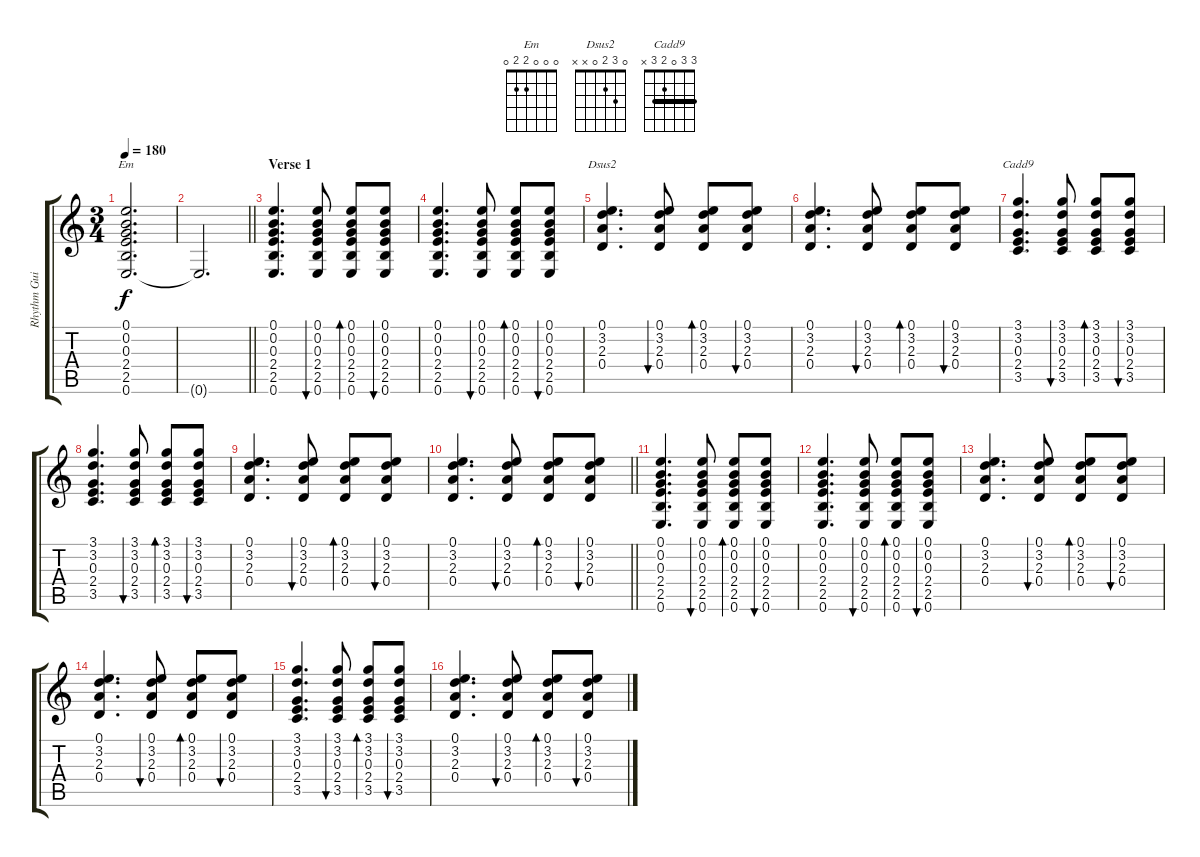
\track ("Rhythm Guitar" "Rhythm Gui") {instrument acousticguitarsteel}
\staff {score tabs}
\tuning (E4 B3 G3 D3 A2 E2) {hide}
\chord ("Em" 0 0 0 2 2 0)
\chord ("Dsus2" 0 3 2 0 x x)
\chord ("Cadd9" 3 3 0 2 3 x) {barre 3}
\ts (3 4)
\tempo 180
\clef g2
\ks c
(0.1 0.2 0.3 2.4 2.5 0.6).2{d ch "Em" dy f} |
\barLineRight lightlight
0.6{t}.2{d} |
\section ("" "Verse 1")
(0.1 0.2 0.3 2.4 2.5 0.6).4{d} (0.1 0.2 0.3 2.4 2.5 0.6).8{bu 60} (0.1 0.2 0.3 2.4 2.5 0.6).8{bd 60} (0.1 0.2 0.3 2.4 2.5 0.6).8{bu 60} |
(0.1 0.2 0.3 2.4 2.5 0.6).4{d} (0.1 0.2 0.3 2.4 2.5 0.6).8{bu 60} (0.1 0.2 0.3 2.4 2.5 0.6).8{bd 60} (0.1 0.2 0.3 2.4 2.5 0.6).8{bu 60} |
(0.1 3.2 2.3 0.4).4{d ch "Dsus2"} (0.1 3.2 2.3 0.4).8{bu 60} (0.1 3.2 2.3 0.4).8{bd 60} (0.1 3.2 2.3 0.4).8{bu 60} |
(0.1 3.2 2.3 0.4).4{d} (0.1 3.2 2.3 0.4).8{bu 60} (0.1 3.2 2.3 0.4).8{bd 60} (0.1 3.2 2.3 0.4).8{bu 60} |
(3.1 3.2 0.3 2.4 3.5).4{d ch "Cadd9"} (3.1 3.2 0.3 2.4 3.5).8{bu 60} (3.1 3.2 0.3 2.4 3.5).8{bd 60} (3.1 3.2 0.3 2.4 3.5).8{bu 60} |
(3.1 3.2 0.3 2.4 3.5).4{d} (3.1 3.2 0.3 2.4 3.5).8{bu 60} (3.1 3.2 0.3 2.4 3.5).8{bd 60} (3.1 3.2 0.3 2.4 3.5).8{bu 60} |
(0.1 3.2 2.3 0.4).4{d} (0.1 3.2 2.3 0.4).8{bu 60} (0.1 3.2 2.3 0.4).8{bd 60} (0.1 3.2 2.3 0.4).8{bu 60} |
\barLineRight lightlight
(0.1 3.2 2.3 0.4).4{d} (0.1 3.2 2.3 0.4).8{bu 60} (0.1 3.2 2.3 0.4).8{bd 60} (0.1 3.2 2.3 0.4).8{bu 60} |
(0.1 0.2 0.3 2.4 2.5 0.6).4{d} (0.1 0.2 0.3 2.4 2.5 0.6).8{bu 60} (0.1 0.2 0.3 2.4 2.5 0.6).8{bd 60} (0.1 0.2 0.3 2.4 2.5 0.6).8{bu 60} |
(0.1 0.2 0.3 2.4 2.5 0.6).4{d} (0.1 0.2 0.3 2.4 2.5 0.6).8{bu 60} (0.1 0.2 0.3 2.4 2.5 0.6).8{bd 60} (0.1 0.2 0.3 2.4 2.5 0.6).8{bu 60} |
(0.1 3.2 2.3 0.4).4{d} (0.1 3.2 2.3 0.4).8{bu 60} (0.1 3.2 2.3 0.4).8{bd 60} (0.1 3.2 2.3 0.4).8{bu 60} |
(0.1 3.2 2.3 0.4).4{d} (0.1 3.2 2.3 0.4).8{bu 60} (0.1 3.2 2.3 0.4).8{bd 60} (0.1 3.2 2.3 0.4).8{bu 60} |
(3.1 3.2 0.3 2.4 3.5).4{d} (3.1 3.2 0.3 2.4 3.5).8{bu 60} (3.1 3.2 0.3 2.4 3.5).8{bd 60} (3.1 3.2 0.3 2.4 3.5).8{bu 60} |
(0.1 3.2 2.3 0.4).4{d} (0.1 3.2 2.3 0.4).8{bu 60} (0.1 3.2 2.3 0.4).8{bd 60} (0.1 3.2 2.3 0.4).8{bu 60}
